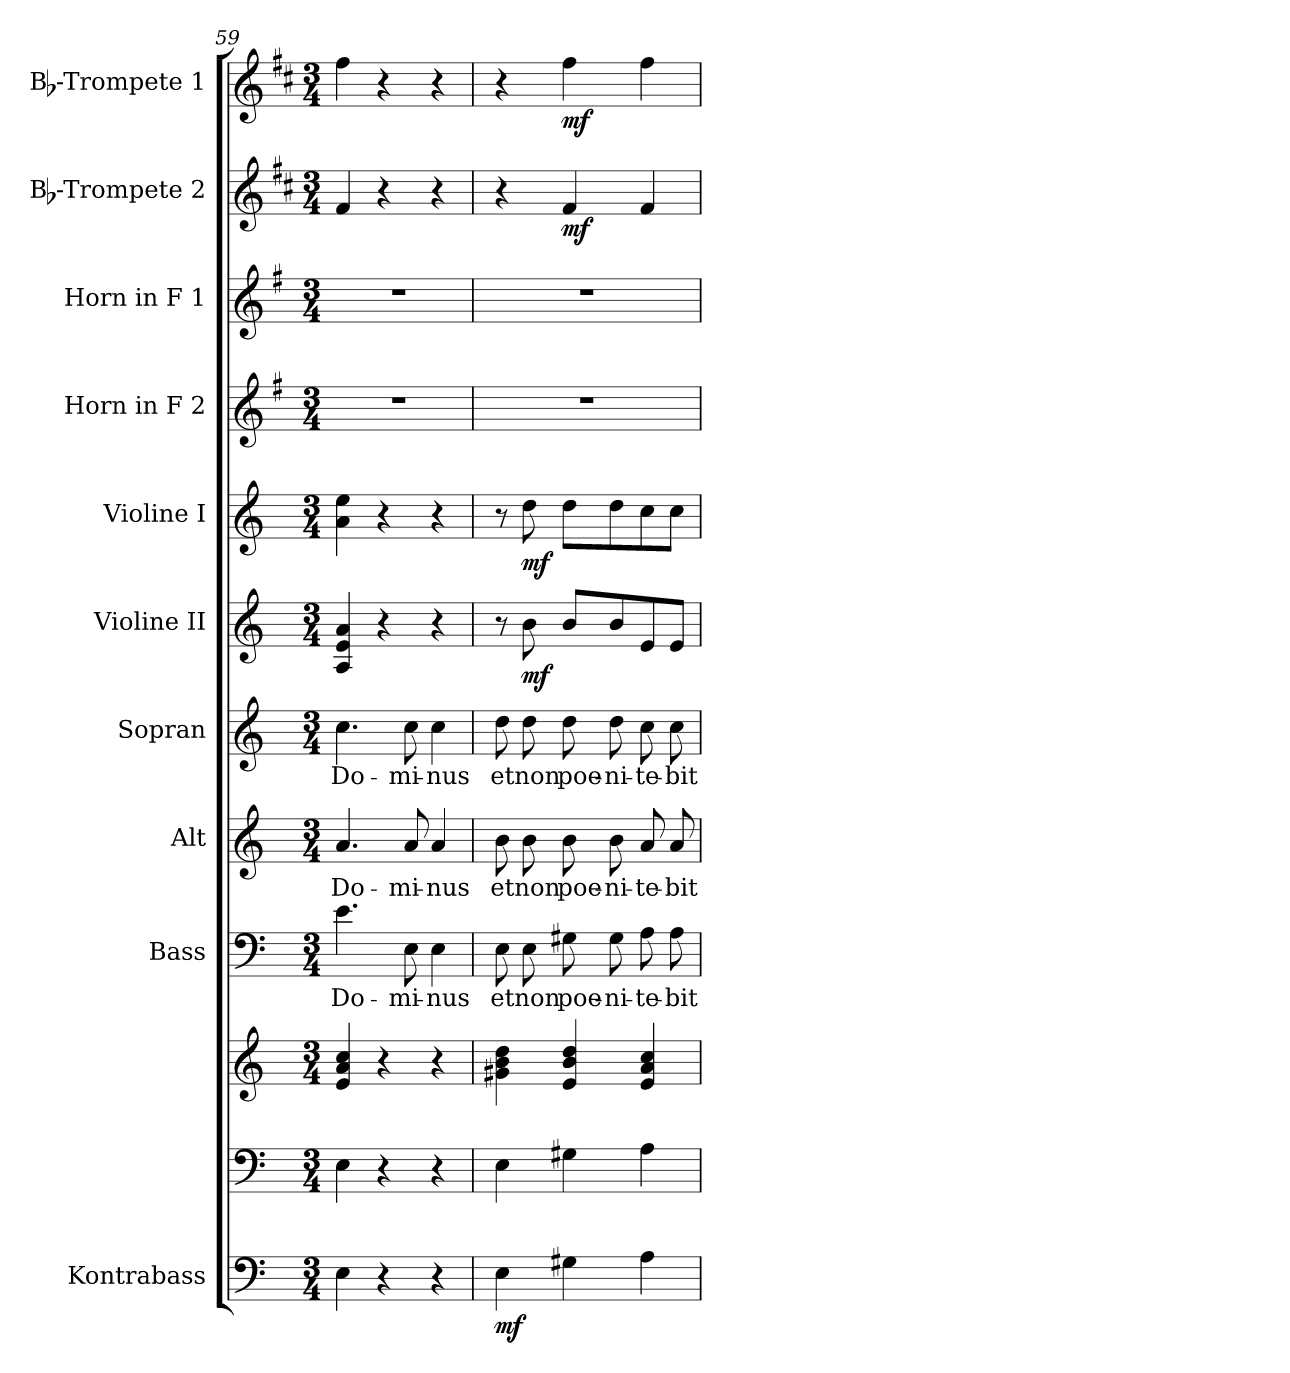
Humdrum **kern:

**kern	**dynam	**kern	**kern	**kern	**text	**kern	**text	**kern	**text	**kern	**dynam	**kern	**dynam	**kern	**kern	**kern	**dynam	**kern	**dynam
*part11	*part11	*part10	*part10	*part9	*part9	*part8	*part8	*part7	*part7	*part6	*part6	*part5	*part5	*part4	*part3	*part2	*part2	*part1	*part1
*staff12	*staff12	*staff11	*staff10	*staff9	*staff9	*staff8	*staff8	*staff7	*staff7	*staff6	*staff6	*staff5	*staff5	*staff4	*staff3	*staff2	*staff2	*staff1	*staff1
*I"Kontrabass	*	*	*	*I"Bass	*	*I"Alt	*	*I"Sopran	*	*I"Violine II	*	*I"Violine I	*	*I"Horn in F 2	*I"Horn in F 1	*I"Bb-Trompete 2	*	*I"Bb-Trompete 1	*
*I'Kb.	*	*	*	*I'B.	*	*I'A.	*	*I'S.	*	*I'Vl. II	*	*I'Vl. I	*	*	*	*I'Bb Trp. 2	*	*I'Bb Trp. 1	*
*clefF4	*	*clefF4	*clefG2	*clefF4	*	*clefG2	*	*clefG2	*	*clefG2	*	*clefG2	*	*clefG2	*clefG2	*clefG2	*	*clefG2	*
*ITrd7c12	*	*	*	*	*	*	*	*	*	*	*	*	*	*ITrd4c7	*ITrd4c7	*ITrd1c2	*	*ITrd1c2	*
*k[]	*	*k[]	*k[]	*k[]	*	*k[]	*	*k[]	*	*k[]	*	*k[]	*	*k[]	*k[]	*k[]	*	*k[]	*
*C:	*	*C:	*C:	*C:	*	*C:	*	*C:	*	*C:	*	*C:	*	*C:	*C:	*C:	*	*C:	*
*M3/4	*	*M3/4	*M3/4	*M3/4	*	*M3/4	*	*M3/4	*	*M3/4	*	*M3/4	*	*M3/4	*M3/4	*M3/4	*	*M3/4	*
=59	=59	=59	=59	=59	=59	=59	=59	=59	=59	=59	=59	=59	=59	=59	=59	=59	=59	=59	=59
!	!	!	!	!	!LO:LY:b	!	!LO:LY:b	!	!LO:LY:b	!	!	!	!	!	!	!	!	!	!
4EE\	.	4E\	4e/ 4a/ 4cc/	4.e\	Do-	4.a/	Do-	4.cc\	Do-	4A/ 4e/ 4a/	.	4a\ 4ee\	.	2.r	2.r	4e/	.	4ee\	.
4r	.	4r	4r	.	.	.	.	.	.	4r	.	4r	.	.	.	4r	.	4r	.
!	!	!	!	!	!LO:LY:b	!	!LO:LY:b	!	!LO:LY:b	!	!	!	!	!	!	!	!	!	!
.	.	.	.	8E\	-mi-	8a/	-mi-	8cc\	-mi-	.	.	.	.	.	.	.	.	.	.
!	!	!	!	!	!LO:LY:b	!	!LO:LY:b	!	!LO:LY:b	!	!	!	!	!	!	!	!	!	!
4r	.	4r	4r	4E\	-nus	4a/	-nus	4cc\	-nus	4r	.	4r	.	.	.	4r	.	4r	.
=60	=60	=60	=60	=60	=60	=60	=60	=60	=60	=60	=60	=60	=60	=60	=60	=60	=60	=60	=60
!	!LO:DY:b	!	!	!	!LO:LY:b	!	!LO:LY:b	!	!LO:LY:b	!	!	!	!	!	!	!	!	!	!
4EE\	mf	4E\	4g#X\ 4b\ 4dd\	8E\	et	8b\	et	8dd\	et	8r	.	8r	.	2.r	2.r	4r	.	4r	.
!	!	!	!	!	!LO:LY:b	!	!LO:LY:b	!	!LO:LY:b	!	!LO:DY:b	!	!LO:DY:b	!	!	!	!	!	!
.	.	.	.	8E\	non	8b\	non	8dd\	non	8b\	mf	8dd\	mf	.	.	.	.	.	.
!	!	!	!	!	!LO:LY:b	!	!LO:LY:b	!	!LO:LY:b	!	!	!	!	!	!	!	!LO:DY:b	!	!LO:DY:b
4GG#X\	.	4G#X\	4e/ 4b/ 4dd/	8G#X\	poe-	8b\	poe-	8dd\	poe-	8b/L	.	8dd\L	.	.	.	4e/	mf	4ee\	mf
!	!	!	!	!	!LO:LY:b	!	!LO:LY:b	!	!LO:LY:b	!	!	!	!	!	!	!	!	!	!
.	.	.	.	8G#\	-ni-	8b\	-ni-	8dd\	-ni-	8b/	.	8dd\	.	.	.	.	.	.	.
!	!	!	!	!	!LO:LY:b	!	!LO:LY:b	!	!LO:LY:b	!	!	!	!	!	!	!	!	!	!
4AA\	.	4A\	4e/ 4a/ 4cc/	8A\	-te-	8a/	-te-	8cc\	-te-	8e/	.	8cc\	.	.	.	4e/	.	4ee\	.
!	!	!	!	!	!LO:LY:b	!	!LO:LY:b	!	!LO:LY:b	!	!	!	!	!	!	!	!	!	!
.	.	.	.	8A\	-bit	8a/	-bit	8cc\	-bit	8e/J	.	8cc\J	.	.	.	.	.	.	.
=	=	=	=	=	=	=	=	=	=	=	=	=	=	=	=	=	=	=	=
*-	*-	*-	*-	*-	*-	*-	*-	*-	*-	*-	*-	*-	*-	*-	*-	*-	*-	*-	*-
